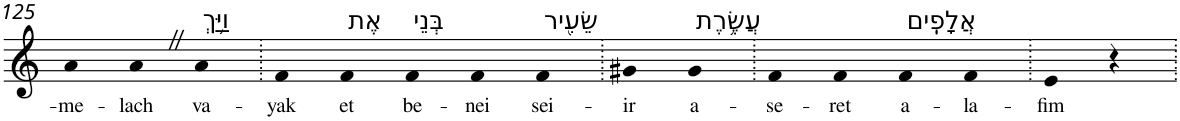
**kern	**text
*part1	*part1
*staff1	*staff1
*I"Piano	*
*I'Pno	*
!!LO:PB:g=z
*clefG2	*
*k[]	*
=125	=125
!	!LO:LY:b
4a	-me-
!	!LO:LY:b
4aZ	-lach
!LO:TX:a:t=וַיַּ֥ךְ	!
!	!LO:LY:b
4a	va-
=126.	=126.
!	!LO:LY:b
4f	-yak
!LO:TX:a:t=אֶת	!
!	!LO:LY:b
4f	et
!LO:TX:a:t=בְּנֵי	!
!	!LO:LY:b
4f	be-
!	!LO:LY:b
4f	-nei
!LO:TX:a:t=שֵׂעִ֖יר	!
!	!LO:LY:b
4f	sei-
=127.	=127.
!	!LO:LY:b
4g#X	-ir
!LO:TX:a:t=עֲשֶׂ֥רֶת	!
!	!LO:LY:b
4g#	a-
=128.	=128.
!	!LO:LY:b
4f	-se-
!	!LO:LY:b
4f	-ret
!LO:TX:a:t=אֲלָפִֽים	!
!	!LO:LY:b
4f	a-
!	!LO:LY:b
4f	-la-
=129.	=129.
!	!LO:LY:b
4e	-fim
4r	.
=.	=.
*-	*-
